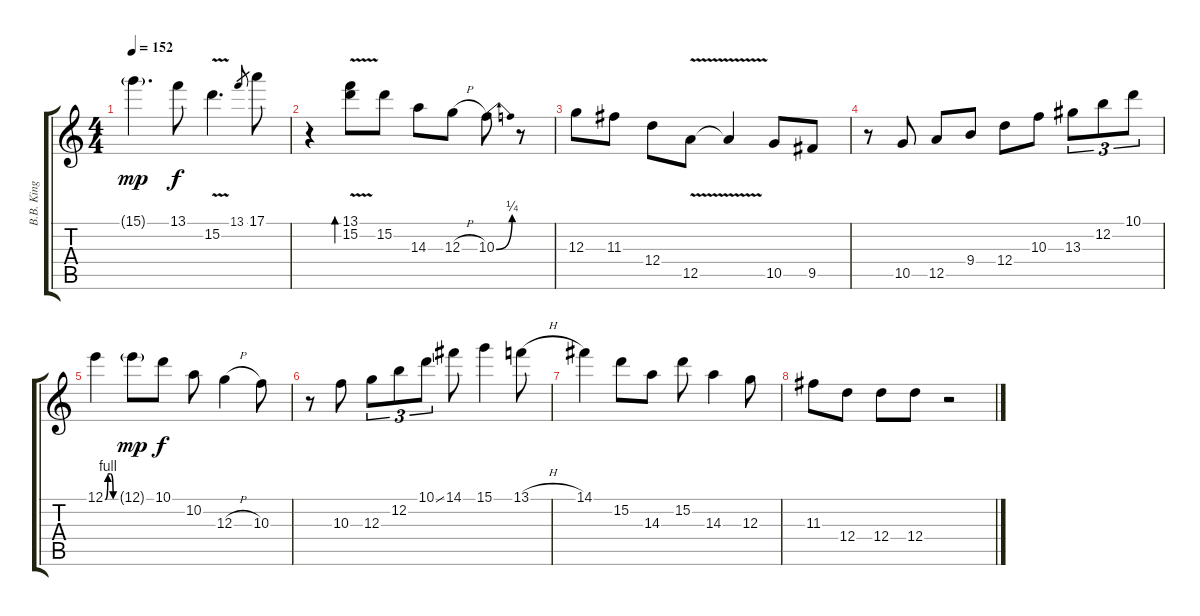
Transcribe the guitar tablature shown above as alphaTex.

\track ("B.B. King Guitar Solo!!" "B.B. King ") {instrument acousticguitarsteel}
\staff {score tabs}
\tuning (E4 B3 G3 D3 A2 E2) {hide}
\ts (4 4)
\tempo 152
\clef g2
\ks c
15.1{g}.4{d dy mp} 13.1.8{dy f} 15.2{v}.4{d} 13.1.8{gr} 17.1.8 |
r.4 (13.1 15.2{v}).8{bd 120} 15.2.8 14.3.8 12.3{h}.8 10.3{be (bend 0 0 60 1)}.8 r.8 |
12.3.8 11.3.8 12.4.8 12.5{v}.8 12.5{t}.4 10.5.8 9.5.8 |
r.8 10.5.8 12.5.8 9.4.8 12.4.8 10.3.8 13.3.8{tu (3 2)} 12.2.8{tu (3 2)} 10.1.8{tu (3 2)} |
12.1{be (custom 0 0 15 4 30 4 45 0 60 0)}.4 12.1{g}.8{dy mp} 10.1.8{dy f} 10.2.8 12.3{h}.4 10.3.8 |
r.8 10.3.8 12.3.8{tu (3 2)} 12.2.8{tu (3 2)} 10.1{ss}.8{tu (3 2)} 14.1.8 15.1.4 13.1{h}.8 |
14.1.4 15.2.8 14.3.8 15.2.8 14.3.4 12.3.8 |
11.3.8 12.4.8 12.4.8 12.4.8 r.2
